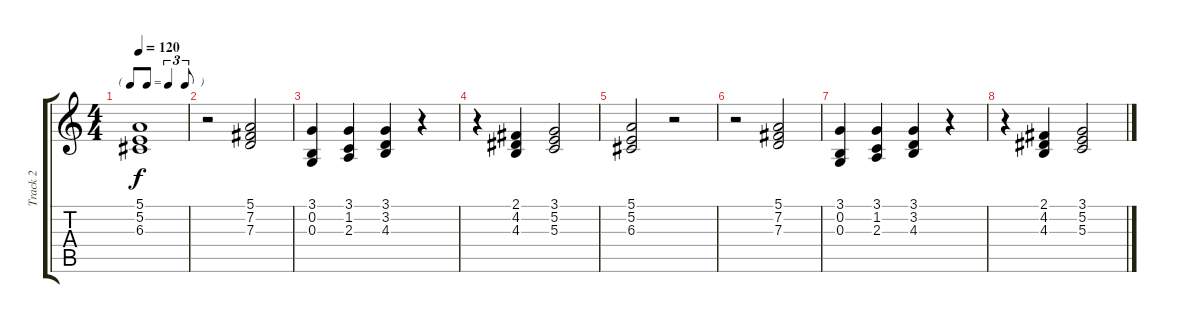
\track ("Track 2" "Track 2") {instrument choiraahs}
\staff {score tabs}
\tuning (E4 B3 G3 D3 A2 E2) {hide}
\ts (4 4)
\tf triplet8th
\tempo 120
\clef g2
\ks c
(5.1 5.2 6.3).1{dy f} |
r.2 (5.1 7.2 7.3).2 |
(3.1 0.2 0.3).4 (3.1 1.2 2.3).4 (3.1 3.2 4.3).4 r.4 |
r.4 (2.1 4.2 4.3).4 (3.1 5.2 5.3).2 |
(5.1 5.2 6.3).2 r.2 |
r.2 (5.1 7.2 7.3).2 |
(3.1 0.2 0.3).4 (3.1 1.2 2.3).4 (3.1 3.2 4.3).4 r.4 |
r.4 (2.1 4.2 4.3).4 (3.1 5.2 5.3).2
